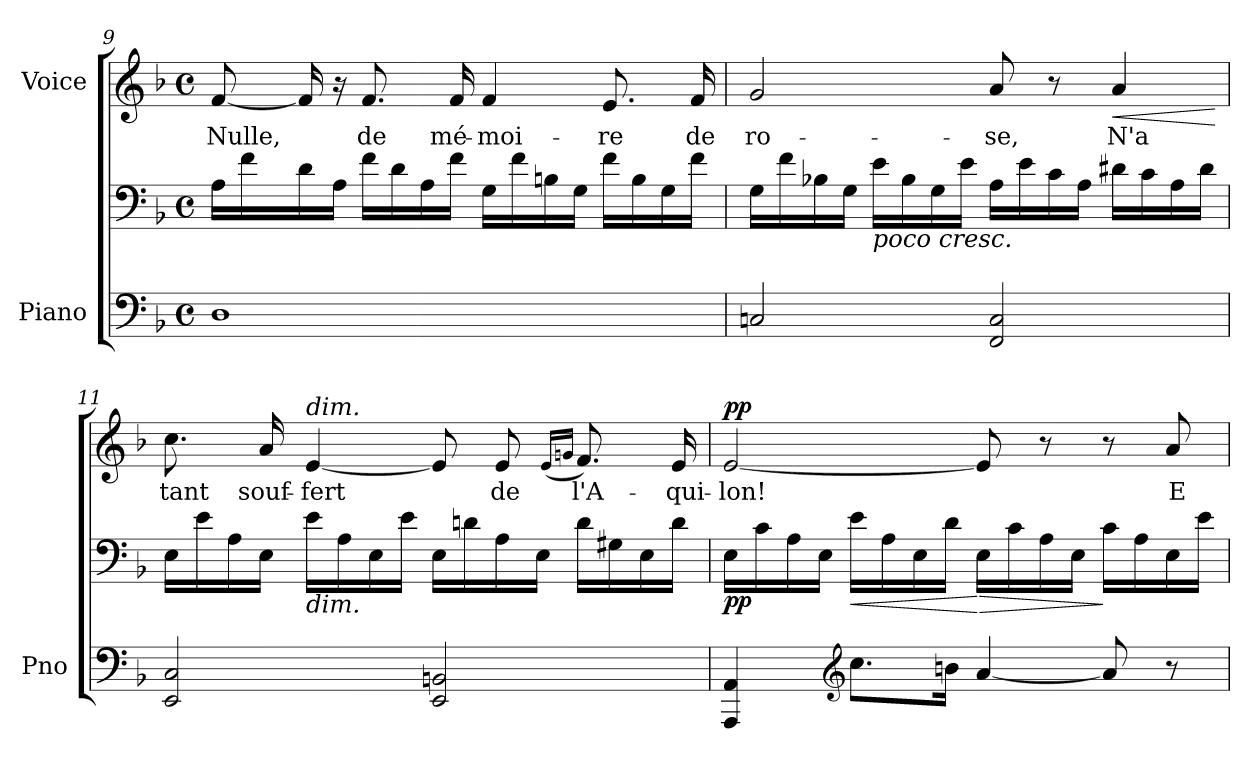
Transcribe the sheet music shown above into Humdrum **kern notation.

**kern	**kern	**dynam	**kern	**text	**dynam
*part2	*part2	*part2	*part1	*part1	*part1
*staff3	*staff2	*staff2/3	*staff1	*staff1	*staff1
*I"Piano	*	*	*I"Voice	*	*
*I'Pno	*	*	*	*	*
*clefF4	*clefF4	*	*clefG2	*	*
*k[b-]	*k[b-]	*	*k[b-]	*	*
*M4/4	*M4/4	*	*M4/4	*	*
*met(c)	*met(c)	*	*met(c)	*	*
=9	=9	=9	=9	=9	=9
!	!	!	!	!LO:LY:b	!
1D	16A\LL	.	[8f/	Nulle,	.
.	16f\	.	.	.	.
.	16d\	.	16f/]	.	.
.	16A\JJ	.	16r	.	.
!	!	!	!	!LO:LY:b	!
.	16f\LL	.	8.f/	de	.
.	16d\	.	.	.	.
.	16A\	.	.	.	.
!	!	!	!	!LO:LY:b	!
.	16f\JJ	.	16f/	mé-	.
!	!	!	!	!LO:LY:b	!
.	16G\LL	.	4f/	-moi-	.
.	16f\	.	.	.	.
.	16Bn\	.	.	.	.
.	16G\JJ	.	.	.	.
!	!	!	!	!LO:LY:b	!
.	16f\LL	.	8.e/	-re	.
.	16B\	.	.	.	.
.	16G\	.	.	.	.
!	!	!	!	!LO:LY:b	!
.	16f\JJ	.	16f/	de	.
=10	=10	=10	=10	=10	=10
!	!	!	!	!LO:LY:b	!
2Cn/	16G\LL	.	2g/	ro-	.
.	16f\	.	.	.	.
.	16B-X\	.	.	.	.
.	16G\JJ	.	.	.	.
!	!LO:TX:b:i:t=poco cresc.	!	!	!	!
.	16e\LL	.	.	.	.
.	16B-\	.	.	.	.
.	16G\	.	.	.	.
.	16e\JJ	.	.	.	.
!	!	!	!	!LO:LY:b	!
2FF/ 2C/	16A\LL	.	8a/	-se,	.
.	16e\	.	.	.	.
.	16c\	.	8r	.	.
.	16A\JJ	.	.	.	.
!	!	!	!	!LO:LY:b	!LO:HP:b
.	16d#X\LL	.	4a/	N'a	<
.	16c\	.	.	.	.
.	16A\	.	.	.	.
.	16d#\JJ	.	.	.	.
.	.	.	.	.	[
!!LO:PB:g=z
=11	=11	=11	=11	=11	=11
!	!	!LO:DY:b	!	!LO:LY:b	!LO:DY:a
2EE/ 2C/	16E\LL	other-dynamics	8.cc\	tant	other-dynamics
.	16e\	.	.	.	.
.	16A\	.	.	.	.
!	!	!	!	!LO:LY:b	!
.	16E\JJ	.	16a/	souf-	.
!	!	!	!LO:TX:a:i:t=dim.	!	!
!	!LO:TX:b:i:t=dim.	!	!	!	!
!	!	!	!	!LO:LY:b	!
.	16e\LL	.	[4e/	-fert	.
.	16A\	.	.	.	.
.	16E\	.	.	.	.
.	16e\JJ	.	.	.	.
2EE/ 2BBn/	16E\LL	.	8e/]	.	.
.	16dn\	.	.	.	.
!	!	!	!	!LO:LY:b	!
.	16A\	.	8e/	de	.
.	16E\JJ	.	.	.	.
.	.	.	(<16qe/LL	.	.
.	.	.	16qgn/JJ	.	.
!	!	!	!	!LO:LY:b	!
.	16d\LL	.	8.f/)	l'A-	.
.	16G#X\	.	.	.	.
.	16E\	.	.	.	.
!	!	!	!	!LO:LY:b	!
.	16d\JJ	.	16e/	-qui-	.
=12	=12	=12	=12	=12	=12
!	!	!LO:DY:b	!	!LO:LY:b	!LO:DY:a
4AAA/ 4AA/	16E\LL	pp	[2e/	-lon!	pp
.	16c\	.	.	.	.
.	16A\	.	.	.	.
.	16E\JJ	.	.	.	.
*clefG2	*	*	*	*	*
!	!	!LO:HP:b	!	!	!
8.cc\L	16e\LL	<	.	.	.
.	16A\	.	.	.	.
.	16E\	.	.	.	.
16bn\Jk	16d\JJ	.	.	.	.
!	!	!LO:HP:n=1:b	!	!	!
[4a/	16E\LL	[ >	8e/]	.	.
.	16c\	.	.	.	.
.	16A\	.	8r	.	.
.	16E\JJ	.	.	.	.
8a/]	16c\LL	]	8r	.	.
.	16A\	.	.	.	.
!	!	!	!	!LO:LY:b	!
8r	16E\	.	8a/	E-	.
.	16e\JJ	.	.	.	.
=	=	=	=	=	=
*-	*-	*-	*-	*-	*-
